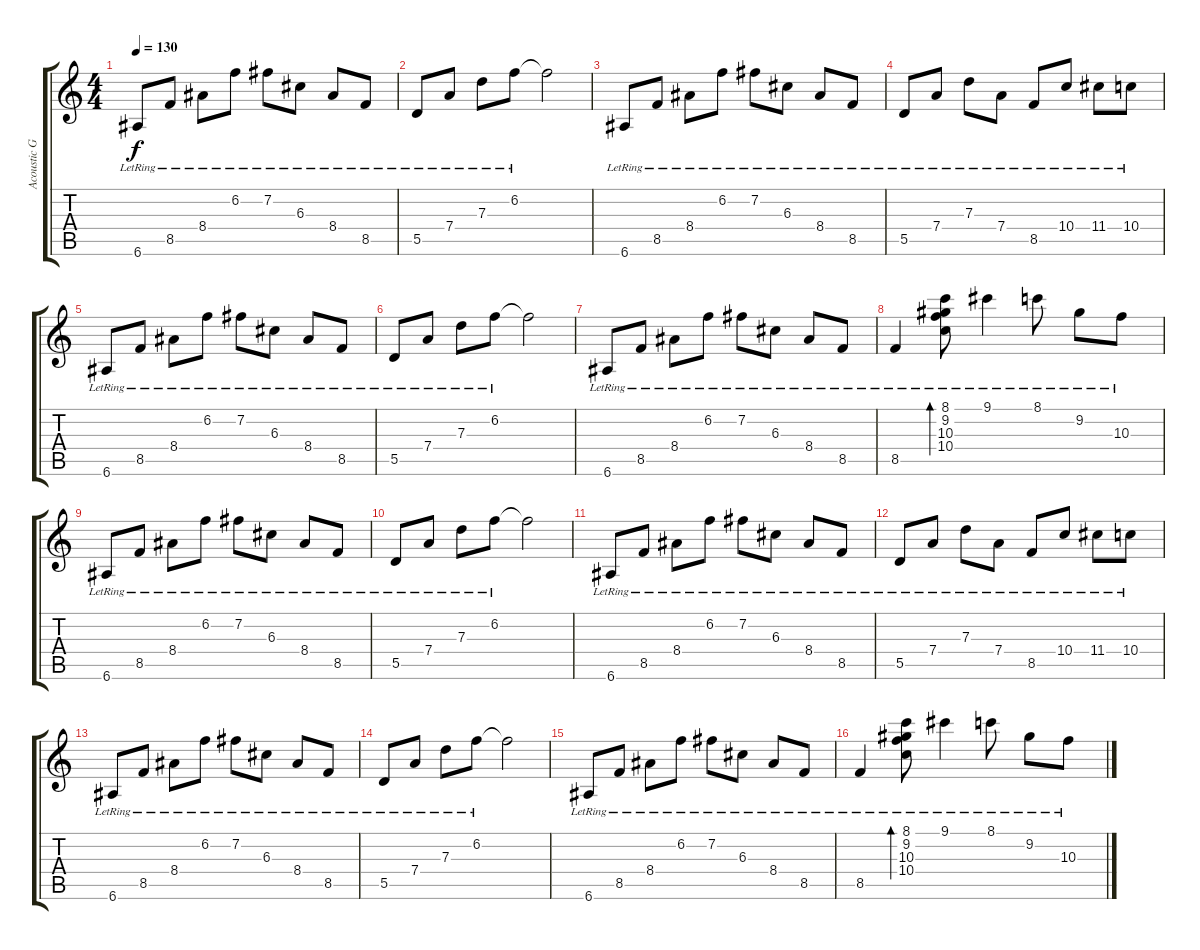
\track ("Acoustic Guitar I" "Acoustic G") {instrument acousticguitarnylon}
\staff {score tabs}
\tuning (E4 B3 G3 D3 A2 E2) {hide}
\ts (4 4)
\tempo 130
\clef g2
\ks c
6.6{lr}.8{dy f instrument acousticguitarnylon} 8.5{lr}.8 8.4{lr}.8 6.2{lr}.8 7.2{lr}.8 6.3{lr}.8 8.4{lr}.8 8.5{lr}.8 |
5.5{lr}.8 7.4{lr}.8 7.3{lr}.8 6.2{lr}.8 6.2{t}.2 |
6.6{lr}.8 8.5{lr}.8 8.4{lr}.8 6.2{lr}.8 7.2{lr}.8 6.3{lr}.8 8.4{lr}.8 8.5{lr}.8 |
5.5{lr}.8 7.4{lr}.8 7.3{lr}.8 7.4{lr}.8 8.5{lr}.8 10.4{lr}.8 11.4{lr}.8 10.4{lr}.8 |
6.6{lr}.8 8.5{lr}.8 8.4{lr}.8 6.2{lr}.8 7.2{lr}.8 6.3{lr}.8 8.4{lr}.8 8.5{lr}.8 |
5.5{lr}.8 7.4{lr}.8 7.3{lr}.8 6.2{lr}.8 6.2{t}.2 |
6.6{lr}.8 8.5{lr}.8 8.4{lr}.8 6.2{lr}.8 7.2{lr}.8 6.3{lr}.8 8.4{lr}.8 8.5{lr}.8 |
8.5{lr}.4 (8.1{lr} 9.2{lr} 10.3{lr} 10.4{lr}).8{bd 240} 9.1{lr}.4 8.1{lr}.8 9.2{lr}.8 10.3{lr}.8 |
6.6{lr}.8 8.5{lr}.8 8.4{lr}.8 6.2{lr}.8 7.2{lr}.8 6.3{lr}.8 8.4{lr}.8 8.5{lr}.8 |
5.5{lr}.8 7.4{lr}.8 7.3{lr}.8 6.2{lr}.8 6.2{t}.2 |
6.6{lr}.8 8.5{lr}.8 8.4{lr}.8 6.2{lr}.8 7.2{lr}.8 6.3{lr}.8 8.4{lr}.8 8.5{lr}.8 |
5.5{lr}.8 7.4{lr}.8 7.3{lr}.8 7.4{lr}.8 8.5{lr}.8 10.4{lr}.8 11.4{lr}.8 10.4{lr}.8 |
6.6{lr}.8 8.5{lr}.8 8.4{lr}.8 6.2{lr}.8 7.2{lr}.8 6.3{lr}.8 8.4{lr}.8 8.5{lr}.8 |
5.5{lr}.8 7.4{lr}.8 7.3{lr}.8 6.2{lr}.8 6.2{t}.2 |
6.6{lr}.8 8.5{lr}.8 8.4{lr}.8 6.2{lr}.8 7.2{lr}.8 6.3{lr}.8 8.4{lr}.8 8.5{lr}.8 |
8.5{lr}.4 (8.1{lr} 9.2{lr} 10.3{lr} 10.4{lr}).8{bd 240} 9.1{lr}.4 8.1{lr}.8 9.2{lr}.8 10.3{lr}.8
